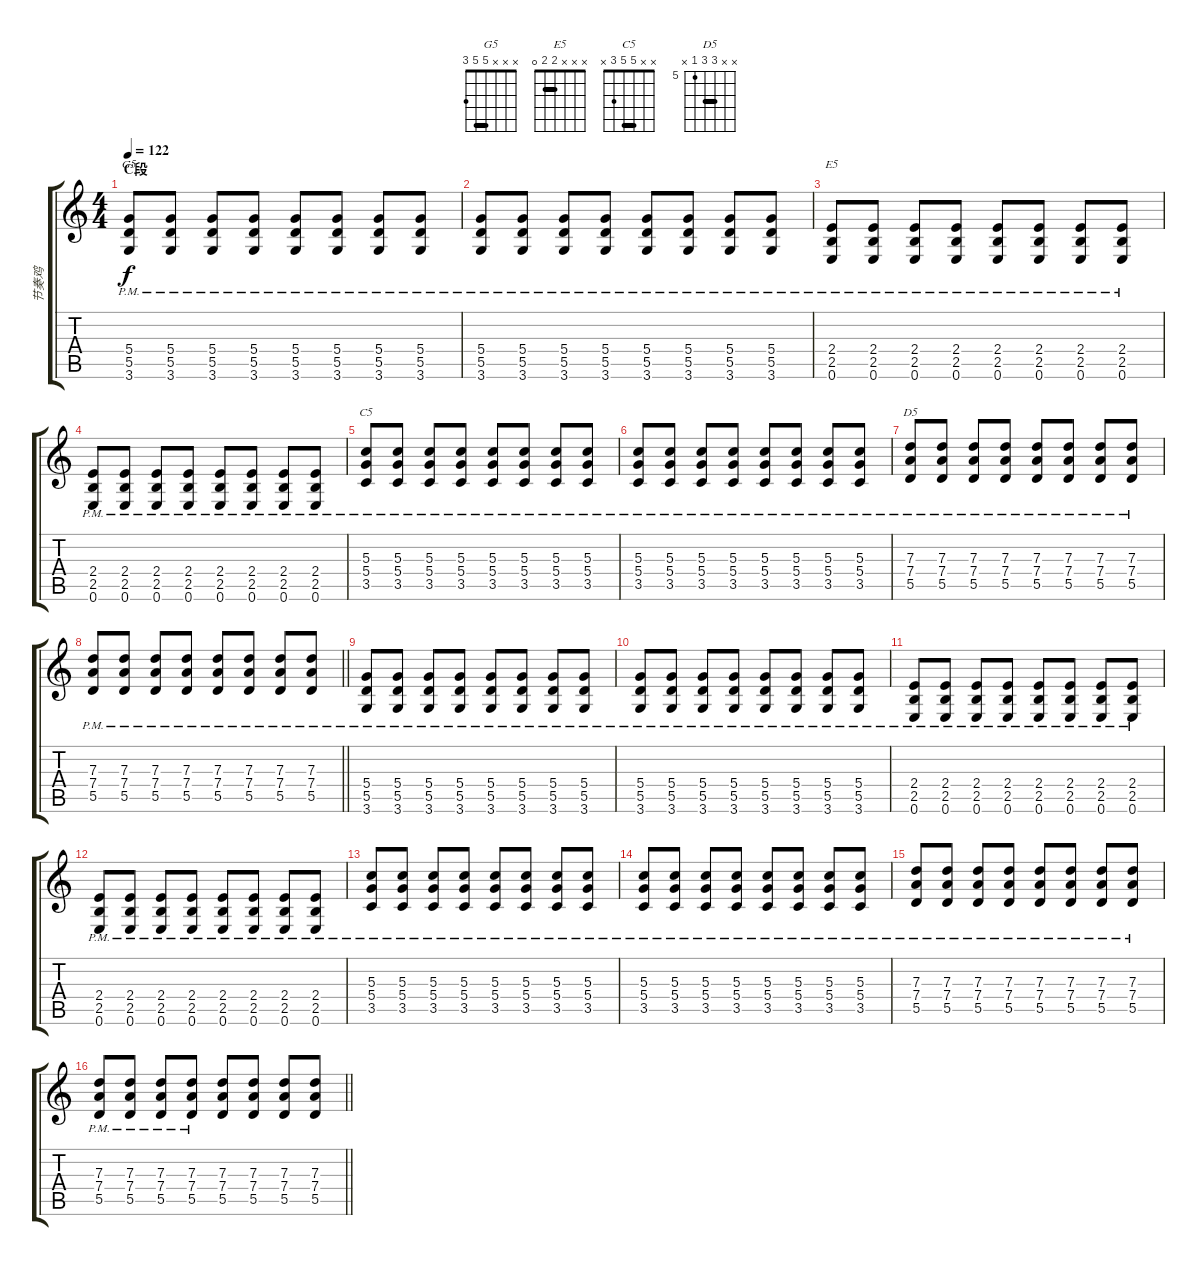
\track ("节奏鸡" "节奏鸡") {instrument electricguitarclean}
\staff {score tabs}
\tuning (E4 B3 G3 D3 A2 E2) {hide}
\chord ("G5" x x x 5 5 3) {barre 5}
\chord ("E5" x x x 2 2 0) {barre 2}
\chord ("C5" x x 5 5 3 x) {barre 5}
\chord ("D5" x x 7 7 5 x) {firstfret 5 barre 7}
\ts (4 4)
\section ("" "C段")
\tempo 122
\clef g2
\ks c
(5.4{pm} 5.5{pm} 3.6{pm}).8{ch "G5" dy f} (5.4{pm} 5.5{pm} 3.6{pm}).8 (5.4{pm} 5.5{pm} 3.6{pm}).8 (5.4{pm} 5.5{pm} 3.6{pm}).8 (5.4{pm} 5.5{pm} 3.6{pm}).8 (5.4{pm} 5.5{pm} 3.6{pm}).8 (5.4{pm} 5.5{pm} 3.6{pm}).8 (5.4{pm} 5.5{pm} 3.6{pm}).8 |
(5.4{pm} 5.5{pm} 3.6{pm}).8 (5.4{pm} 5.5{pm} 3.6{pm}).8 (5.4{pm} 5.5{pm} 3.6{pm}).8 (5.4{pm} 5.5{pm} 3.6{pm}).8 (5.4{pm} 5.5{pm} 3.6{pm}).8 (5.4{pm} 5.5{pm} 3.6{pm}).8 (5.4{pm} 5.5{pm} 3.6{pm}).8 (5.4{pm} 5.5{pm} 3.6{pm}).8 |
(2.4{pm} 2.5{pm} 0.6{pm}).8{ch "E5"} (2.4{pm} 2.5{pm} 0.6{pm}).8 (2.4{pm} 2.5{pm} 0.6{pm}).8 (2.4{pm} 2.5{pm} 0.6{pm}).8 (2.4{pm} 2.5{pm} 0.6{pm}).8 (2.4{pm} 2.5{pm} 0.6{pm}).8 (2.4{pm} 2.5{pm} 0.6{pm}).8 (2.4{pm} 2.5{pm} 0.6{pm}).8 |
(2.4{pm} 2.5{pm} 0.6{pm}).8 (2.4{pm} 2.5{pm} 0.6{pm}).8 (2.4{pm} 2.5{pm} 0.6{pm}).8 (2.4{pm} 2.5{pm} 0.6{pm}).8 (2.4{pm} 2.5{pm} 0.6{pm}).8 (2.4{pm} 2.5{pm} 0.6{pm}).8 (2.4{pm} 2.5{pm} 0.6{pm}).8 (2.4{pm} 2.5{pm} 0.6{pm}).8 |
(5.3{pm} 5.4{pm} 3.5{pm}).8{ch "C5"} (5.3{pm} 5.4{pm} 3.5{pm}).8 (5.3{pm} 5.4{pm} 3.5{pm}).8 (5.3{pm} 5.4{pm} 3.5{pm}).8 (5.3{pm} 5.4{pm} 3.5{pm}).8 (5.3{pm} 5.4{pm} 3.5{pm}).8 (5.3{pm} 5.4{pm} 3.5{pm}).8 (5.3{pm} 5.4{pm} 3.5{pm}).8 |
(5.3{pm} 5.4{pm} 3.5{pm}).8 (5.3{pm} 5.4{pm} 3.5{pm}).8 (5.3{pm} 5.4{pm} 3.5{pm}).8 (5.3{pm} 5.4{pm} 3.5{pm}).8 (5.3{pm} 5.4{pm} 3.5{pm}).8 (5.3{pm} 5.4{pm} 3.5{pm}).8 (5.3{pm} 5.4{pm} 3.5{pm}).8 (5.3{pm} 5.4{pm} 3.5{pm}).8 |
(7.3{pm} 7.4{pm} 5.5{pm}).8{ch "D5"} (7.3{pm} 7.4{pm} 5.5{pm}).8 (7.3{pm} 7.4{pm} 5.5{pm}).8 (7.3{pm} 7.4{pm} 5.5{pm}).8 (7.3{pm} 7.4{pm} 5.5{pm}).8 (7.3{pm} 7.4{pm} 5.5{pm}).8 (7.3{pm} 7.4{pm} 5.5{pm}).8 (7.3{pm} 7.4{pm} 5.5{pm}).8 |
\barLineRight lightlight
(7.3{pm} 7.4{pm} 5.5{pm}).8 (7.3{pm} 7.4{pm} 5.5{pm}).8 (7.3{pm} 7.4{pm} 5.5{pm}).8 (7.3{pm} 7.4{pm} 5.5{pm}).8 (7.3{pm} 7.4{pm} 5.5{pm}).8 (7.3{pm} 7.4{pm} 5.5{pm}).8 (7.3{pm} 7.4{pm} 5.5{pm}).8 (7.3{pm} 7.4{pm} 5.5{pm}).8 |
(5.4{pm} 5.5{pm} 3.6{pm}).8 (5.4{pm} 5.5{pm} 3.6{pm}).8 (5.4{pm} 5.5{pm} 3.6{pm}).8 (5.4{pm} 5.5{pm} 3.6{pm}).8 (5.4{pm} 5.5{pm} 3.6{pm}).8 (5.4{pm} 5.5{pm} 3.6{pm}).8 (5.4{pm} 5.5{pm} 3.6{pm}).8 (5.4{pm} 5.5{pm} 3.6{pm}).8 |
(5.4{pm} 5.5{pm} 3.6{pm}).8 (5.4{pm} 5.5{pm} 3.6{pm}).8 (5.4{pm} 5.5{pm} 3.6{pm}).8 (5.4{pm} 5.5{pm} 3.6{pm}).8 (5.4{pm} 5.5{pm} 3.6{pm}).8 (5.4{pm} 5.5{pm} 3.6{pm}).8 (5.4{pm} 5.5{pm} 3.6{pm}).8 (5.4{pm} 5.5{pm} 3.6{pm}).8 |
(2.4{pm} 2.5{pm} 0.6{pm}).8 (2.4{pm} 2.5{pm} 0.6{pm}).8 (2.4{pm} 2.5{pm} 0.6{pm}).8 (2.4{pm} 2.5{pm} 0.6{pm}).8 (2.4{pm} 2.5{pm} 0.6{pm}).8 (2.4{pm} 2.5{pm} 0.6{pm}).8 (2.4{pm} 2.5{pm} 0.6{pm}).8 (2.4{pm} 2.5{pm} 0.6{pm}).8 |
(2.4{pm} 2.5{pm} 0.6{pm}).8 (2.4{pm} 2.5{pm} 0.6{pm}).8 (2.4{pm} 2.5{pm} 0.6{pm}).8 (2.4{pm} 2.5{pm} 0.6{pm}).8 (2.4{pm} 2.5{pm} 0.6{pm}).8 (2.4{pm} 2.5{pm} 0.6{pm}).8 (2.4{pm} 2.5{pm} 0.6{pm}).8 (2.4{pm} 2.5{pm} 0.6{pm}).8 |
(5.3{pm} 5.4{pm} 3.5{pm}).8 (5.3{pm} 5.4{pm} 3.5{pm}).8 (5.3{pm} 5.4{pm} 3.5{pm}).8 (5.3{pm} 5.4{pm} 3.5{pm}).8 (5.3{pm} 5.4{pm} 3.5{pm}).8 (5.3{pm} 5.4{pm} 3.5{pm}).8 (5.3{pm} 5.4{pm} 3.5{pm}).8 (5.3{pm} 5.4{pm} 3.5{pm}).8 |
(5.3{pm} 5.4{pm} 3.5{pm}).8 (5.3{pm} 5.4{pm} 3.5{pm}).8 (5.3{pm} 5.4{pm} 3.5{pm}).8 (5.3{pm} 5.4{pm} 3.5{pm}).8 (5.3{pm} 5.4{pm} 3.5{pm}).8 (5.3{pm} 5.4{pm} 3.5{pm}).8 (5.3{pm} 5.4{pm} 3.5{pm}).8 (5.3{pm} 5.4{pm} 3.5{pm}).8 |
(7.3{pm} 7.4{pm} 5.5{pm}).8 (7.3{pm} 7.4{pm} 5.5{pm}).8 (7.3{pm} 7.4{pm} 5.5{pm}).8 (7.3{pm} 7.4{pm} 5.5{pm}).8 (7.3{pm} 7.4{pm} 5.5{pm}).8 (7.3{pm} 7.4{pm} 5.5{pm}).8 (7.3{pm} 7.4{pm} 5.5{pm}).8 (7.3{pm} 7.4{pm} 5.5{pm}).8 |
\barLineRight lightlight
(7.3{pm} 7.4{pm} 5.5{pm}).8 (7.3{pm} 7.4{pm} 5.5{pm}).8 (7.3{pm} 7.4{pm} 5.5{pm}).8 (7.3{pm} 7.4{pm} 5.5{pm}).8 (7.3 7.4 5.5).8 (7.3 7.4 5.5).8 (7.3 7.4 5.5).8 (7.3 7.4 5.5).8
